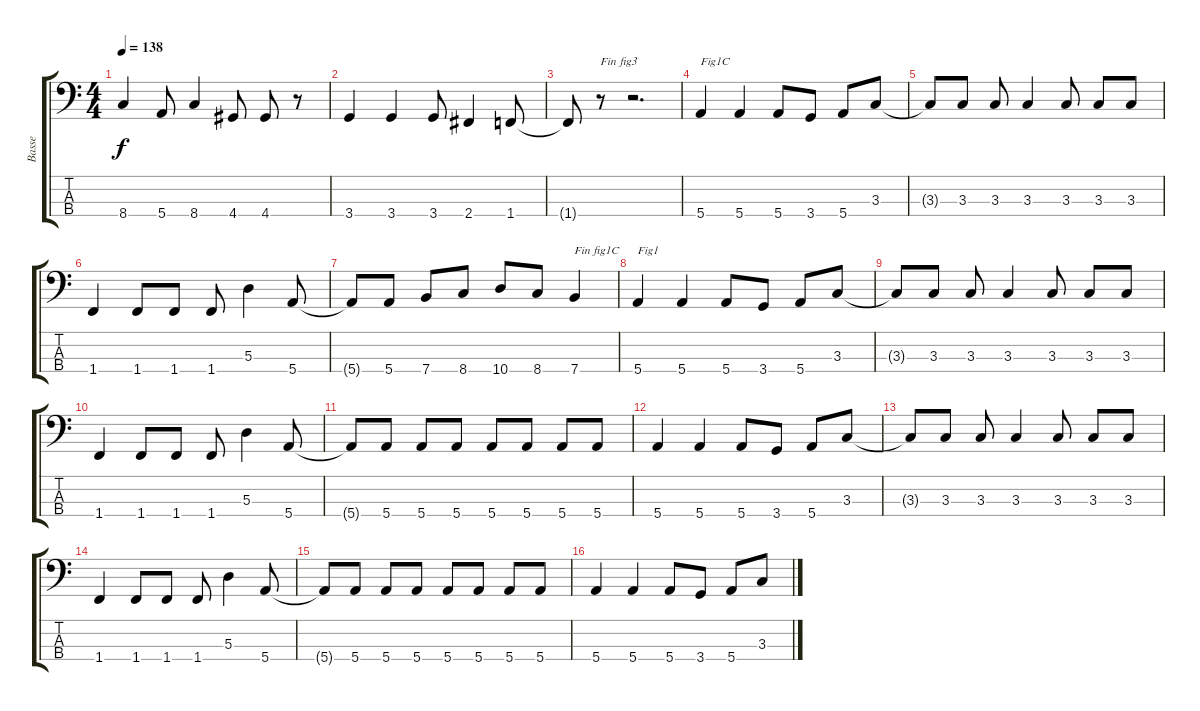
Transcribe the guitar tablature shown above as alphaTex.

\track ("Basse" "Basse") {instrument electricbasspick}
\staff {score tabs}
\tuning (G2 D2 A1 E1) {hide}
\ts (4 4)
\tempo 138
\clef f4
\ks c
8.4.4{dy f} 5.4.8 8.4.4 4.4.8 4.4.8 r.8 |
3.4.4 3.4.4 3.4.8 2.4.4 1.4.8 |
1.4{t}.8 r.8{txt "Fin fig3"} r.2{d} |
5.4.4{txt "Fig1C"} 5.4.4 5.4.8 3.4.8 5.4.8 3.3.8 |
3.3{t}.8 3.3.8 3.3.8 3.3.4 3.3.8 3.3.8 3.3.8 |
1.4.4 1.4.8 1.4.8 1.4.8 5.3.4 5.4.8 |
5.4{t}.8 5.4.8 7.4.8 8.4.8 10.4.8 8.4.8 7.4.4{txt "Fin fig1C"} |
5.4.4{txt "Fig1"} 5.4.4 5.4.8 3.4.8 5.4.8 3.3.8 |
3.3{t}.8 3.3.8 3.3.8 3.3.4 3.3.8 3.3.8 3.3.8 |
1.4.4 1.4.8 1.4.8 1.4.8 5.3.4 5.4.8 |
5.4{t}.8 5.4.8 5.4.8 5.4.8 5.4.8 5.4.8 5.4.8 5.4.8 |
5.4.4 5.4.4 5.4.8 3.4.8 5.4.8 3.3.8 |
3.3{t}.8 3.3.8 3.3.8 3.3.4 3.3.8 3.3.8 3.3.8 |
1.4.4 1.4.8 1.4.8 1.4.8 5.3.4 5.4.8 |
5.4{t}.8 5.4.8 5.4.8 5.4.8 5.4.8 5.4.8 5.4.8 5.4.8 |
5.4.4 5.4.4 5.4.8 3.4.8 5.4.8 3.3.8
